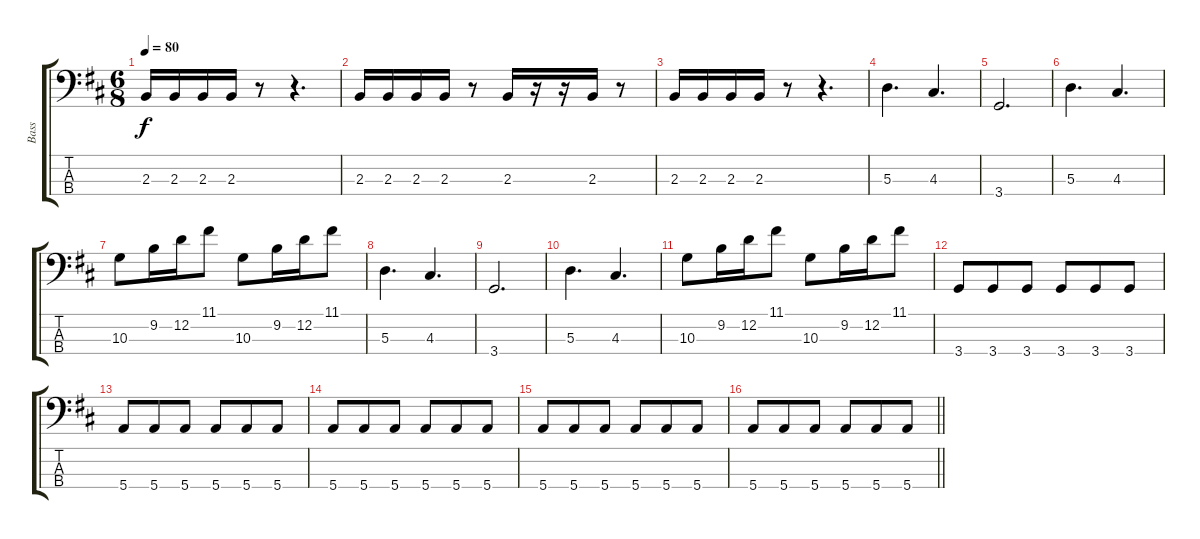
\track ("Bass" "Bass") {instrument electricbassfinger}
\staff {score tabs}
\tuning (G2 D2 A1 E1) {hide}
\ts (6 8)
\tempo 80
\clef f4
\ks d
2.3.16{dy f} 2.3.16 2.3.16 2.3.16 r.8 r.4{d} |
2.3.16 2.3.16 2.3.16 2.3.16 r.8 2.3.16 r.16 r.16 2.3.16 r.8 |
2.3.16 2.3.16 2.3.16 2.3.16 r.8 r.4{d} |
5.3.4{d} 4.3.4{d} |
3.4.2{d} |
5.3.4{d} 4.3.4{d} |
10.3.8 9.2.16 12.2.16 11.1.8 10.3.8 9.2.16 12.2.16 11.1.8 |
5.3.4{d} 4.3.4{d} |
3.4.2{d} |
5.3.4{d} 4.3.4{d} |
10.3.8 9.2.16 12.2.16 11.1.8 10.3.8 9.2.16 12.2.16 11.1.8 |
3.4.8 3.4.8 3.4.8 3.4.8 3.4.8 3.4.8 |
5.4.8 5.4.8 5.4.8 5.4.8 5.4.8 5.4.8 |
5.4.8 5.4.8 5.4.8 5.4.8 5.4.8 5.4.8 |
5.4.8 5.4.8 5.4.8 5.4.8 5.4.8 5.4.8 |
\barLineRight lightlight
5.4.8 5.4.8 5.4.8 5.4.8 5.4.8 5.4.8
